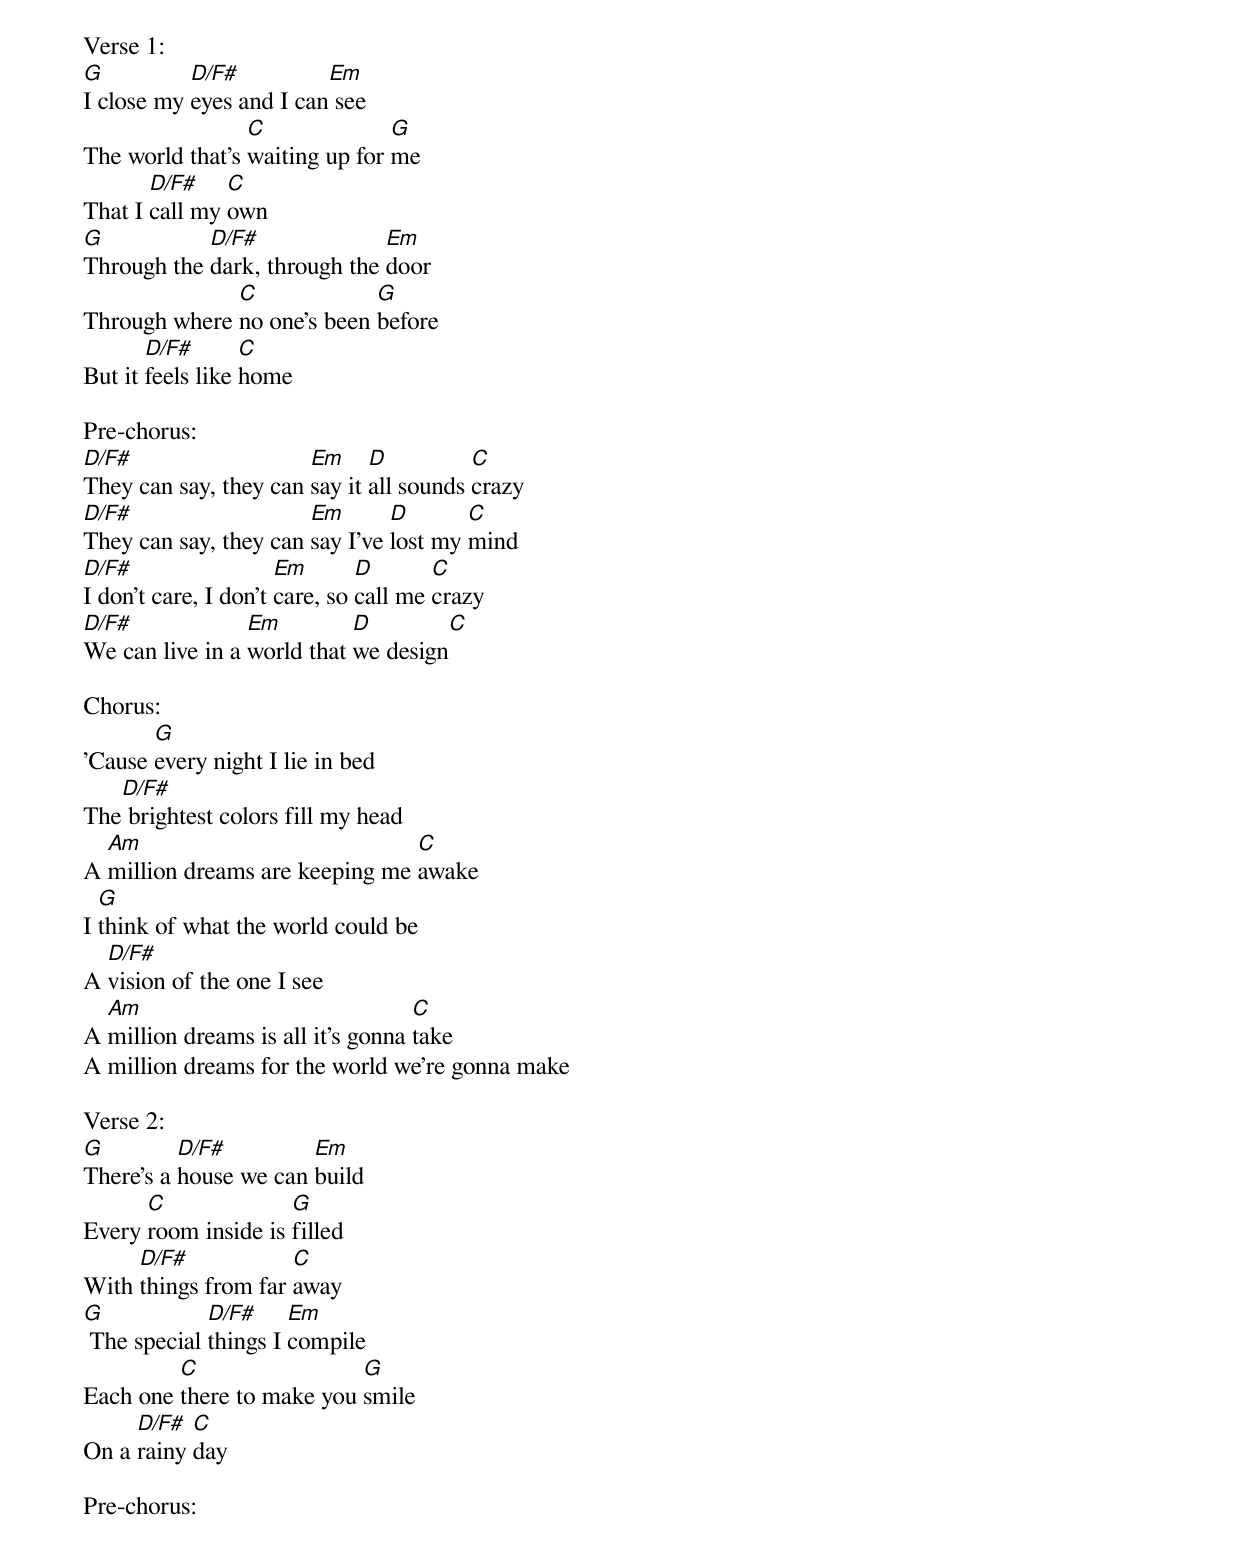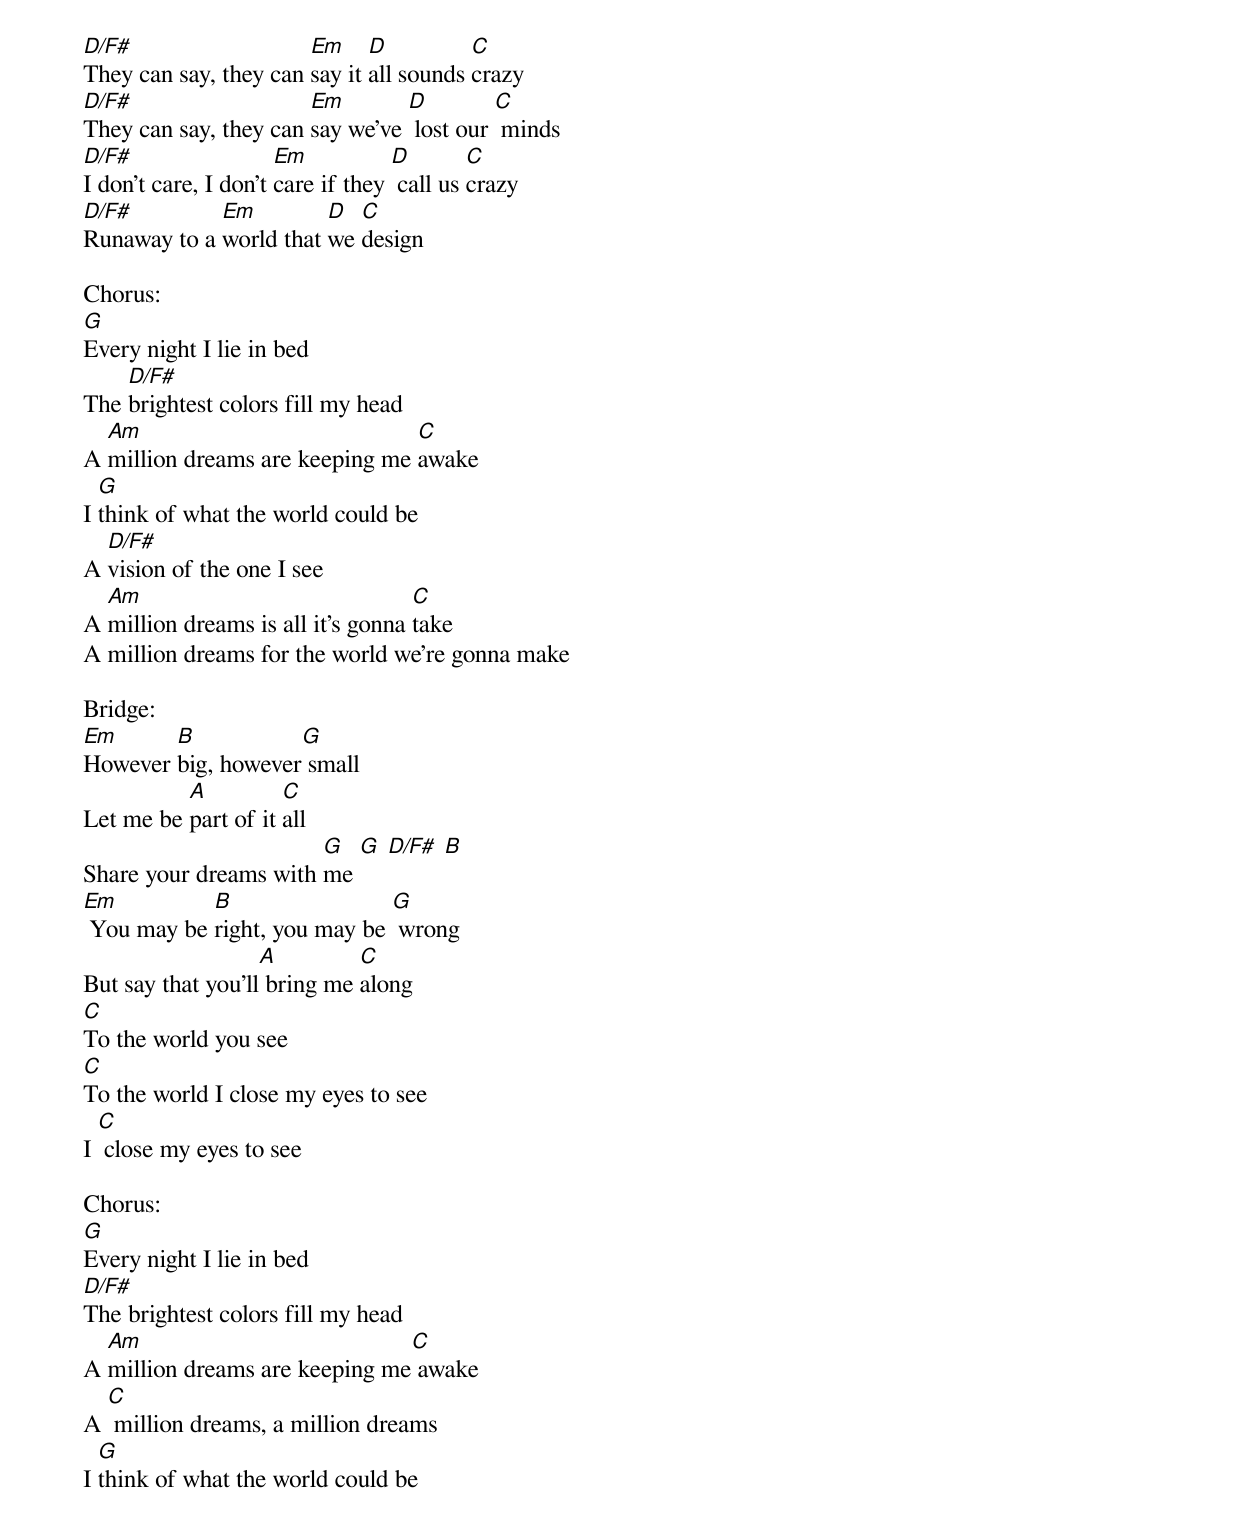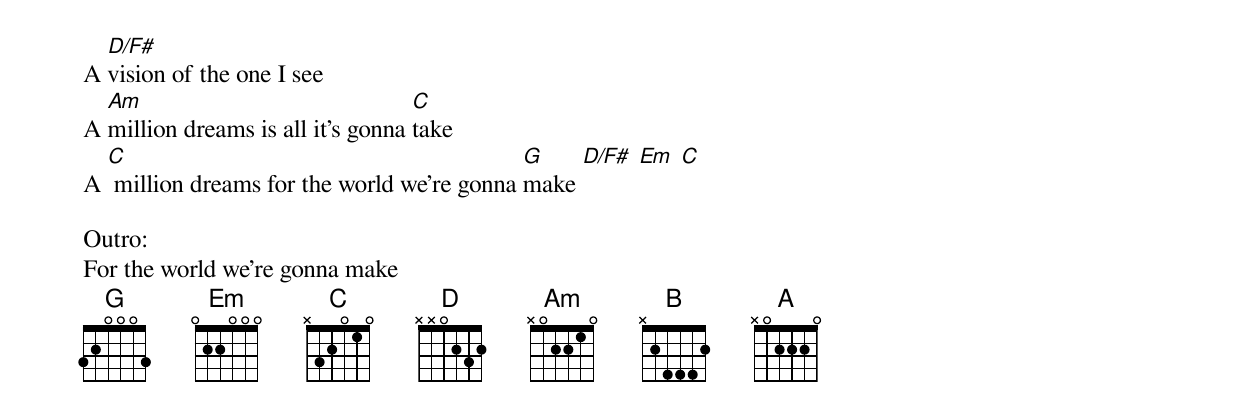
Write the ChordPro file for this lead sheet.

Verse 1:
[G]I close my [D/F#]eyes and I can[Em] see
The world that's [C]waiting up for [G]me
That I [D/F#]call my [C]own
[G]Through the [D/F#]dark, through the [Em]door
Through where [C]no one's been [G]before
But it [D/F#]feels like [C]home

Pre-chorus:
[D/F#]They can say, they can [Em]say it [D]all sounds [C]crazy
[D/F#]They can say, they can [Em]say I've [D]lost my [C]mind
[D/F#]I don't care, I don't [Em]care, so [D]call me [C]crazy
[D/F#]We can live in a [Em]world that [D]we design[C]

Chorus:
'Cause [G]every night I lie in bed
The[D/F#] brightest colors fill my head
A [Am]million dreams are keeping me [C]awake
I [G]think of what the world could be
A [D/F#]vision of the one I see
A [Am]million dreams is all it's gonna [C]take
A million dreams for the world we're gonna make

Verse 2:
[G]There's a [D/F#]house we can [Em]build
Every [C]room inside is [G]filled
With [D/F#]things from far [C]away
[G] The special [D/F#]things I [Em]compile
Each one [C]there to make you [G]smile
On a [D/F#]rainy [C]day

Pre-chorus:
[D/F#]They can say, they can [Em]say it [D]all sounds [C]crazy
[D/F#]They can say, they can [Em]say we've [D] lost our [C] minds
[D/F#]I don't care, I don't [Em]care if they [D] call us [C]crazy
[D/F#]Runaway to a [Em]world that [D]we [C]design

Chorus:
[G]Every night I lie in bed
The [D/F#]brightest colors fill my head
A [Am]million dreams are keeping me [C]awake
I [G]think of what the world could be
A [D/F#]vision of the one I see
A [Am]million dreams is all it's gonna [C]take
A million dreams for the world we're gonna make

Bridge:
[Em]However [B]big, however[G] small
Let me be [A]part of it [C]all
Share your dreams with [G]me [G] [D/F#] [B]
[Em] You may be [B]right, you may be [G] wrong
But say that you'll[A] bring me [C]along
[C]To the world you see
[C]To the world I close my eyes to see
I [C] close my eyes to see

Chorus:
[G]Every night I lie in bed
[D/F#]The brightest colors fill my head
A [Am]million dreams are keeping me[C] awake
A [C] million dreams, a million dreams
I [G]think of what the world could be
A [D/F#]vision of the one I see
A [Am]million dreams is all it's gonna [C]take
A [C] million dreams for the world we're gonna [G]make [D/F#] [Em] [C]

Outro:
For the world we're gonna make
